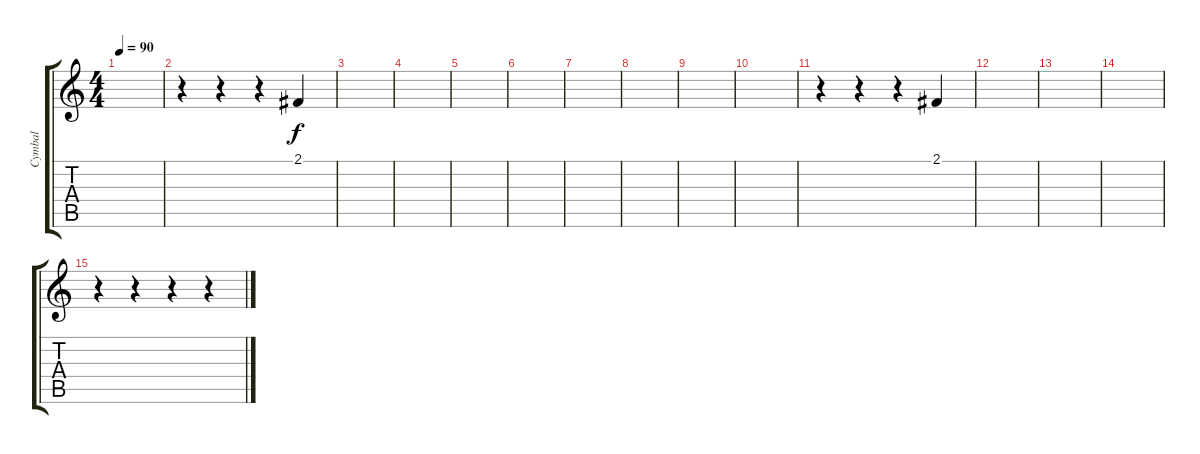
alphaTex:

\track ("Cymbal" "Cymbal") {instrument reversecymbal}
\staff {score tabs}
\tuning (E4 B3 G3 D3 A2 E2) {hide}
\ts (4 4)
\tempo 90
\clef g2
\ks c
|
r.4 r.4 r.4 2.1.4 |
|
|
|
|
|
|
|
|
r.4 r.4 r.4 2.1.4 |
|
|
|
r.4 r.4 r.4 r.4
